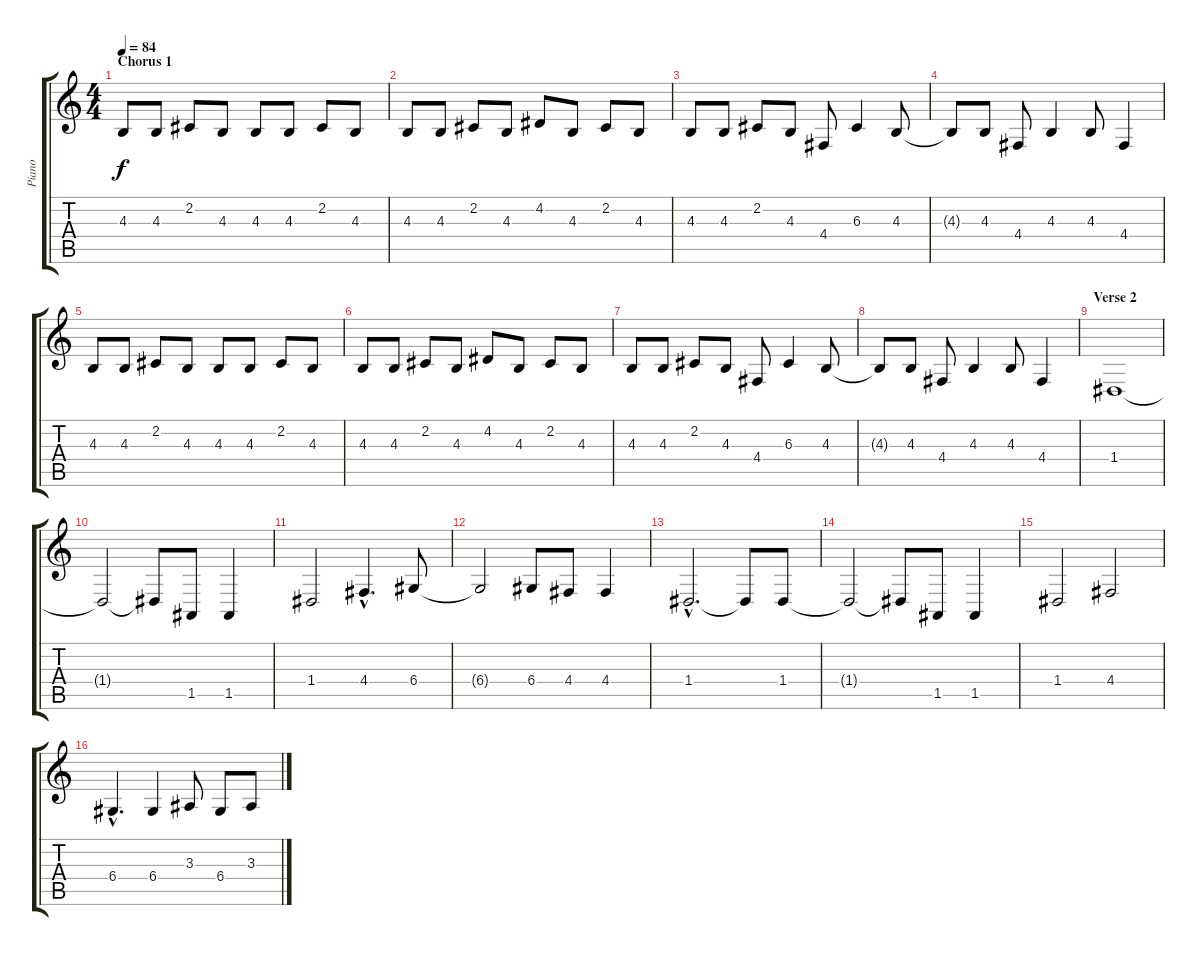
\track ("Piano" "Piano") {instrument acousticgrandpiano}
\staff {score tabs}
\tuning (E4 B3 G3 D3 A2 E2) {hide}
\ts (4 4)
\section ("" "Chorus 1")
\tempo 84
\clef g2
\ks c
4.3.8{dy f} 4.3.8 2.2.8 4.3.8 4.3.8 4.3.8 2.2.8 4.3.8 |
4.3.8 4.3.8 2.2.8 4.3.8 4.2.8 4.3.8 2.2.8 4.3.8 |
4.3.8 4.3.8 2.2.8 4.3.8 4.4.8 6.3.4 4.3.8 |
4.3{t}.8 4.3.8 4.4.8 4.3.4 4.3.8 4.4.4 |
4.3.8 4.3.8 2.2.8 4.3.8 4.3.8 4.3.8 2.2.8 4.3.8 |
4.3.8 4.3.8 2.2.8 4.3.8 4.2.8 4.3.8 2.2.8 4.3.8 |
4.3.8 4.3.8 2.2.8 4.3.8 4.4.8 6.3.4 4.3.8 |
4.3{t}.8 4.3.8 4.4.8 4.3.4 4.3.8 4.4.4 |
\section ("" "Verse 2")
1.4.1 |
1.4{t}.2 1.4{t}.8 1.5.8 1.5.4 |
1.4.2 4.4{hac}.4{d} 6.4.8 |
6.4{t}.2 6.4.8 4.4.8 4.4.4 |
1.4{hac}.2{d} 1.4{t}.8 1.4.8 |
1.4{t}.2 1.4{t}.8 1.5.8 1.5.4 |
1.4.2 4.4.2 |
6.4{hac}.4{d} 6.4.4 3.3.8 6.4.8 3.3.8
